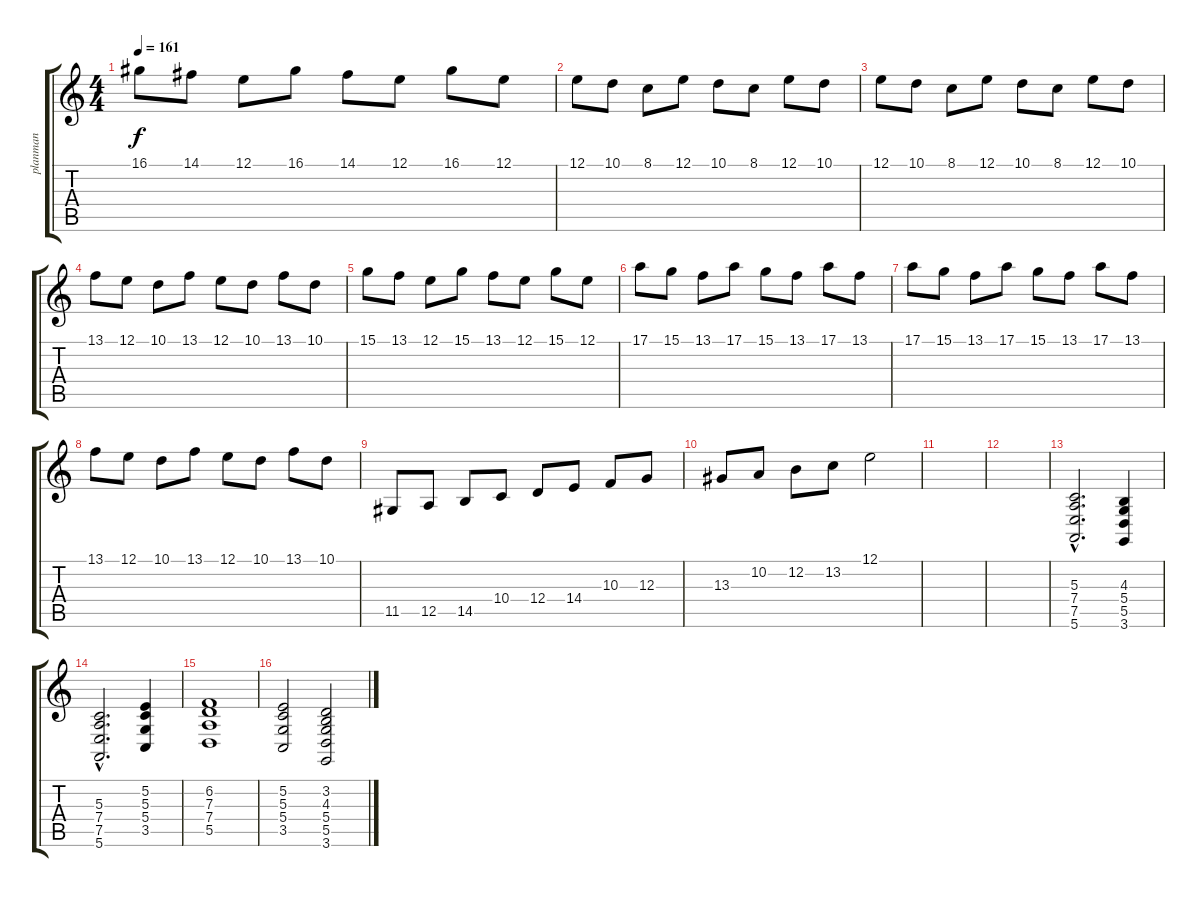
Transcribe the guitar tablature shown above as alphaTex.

\track ("planman" "planman") {instrument stringensemble1}
\staff {score tabs}
\tuning (E4 B3 G3 D3 A2 E2) {hide}
\ts (4 4)
\tempo 161
\clef g2
\ks c
16.1.8{dy f} 14.1.8 12.1.8 16.1.8 14.1.8 12.1.8 16.1.8 12.1.8 |
12.1.8{volume 10 instrument harpsichord} 10.1.8 8.1.8 12.1.8 10.1.8 8.1.8 12.1.8 10.1.8 |
12.1.8 10.1.8 8.1.8 12.1.8 10.1.8 8.1.8 12.1.8 10.1.8 |
13.1.8 12.1.8 10.1.8 13.1.8 12.1.8 10.1.8 13.1.8 10.1.8 |
15.1.8 13.1.8 12.1.8 15.1.8 13.1.8 12.1.8 15.1.8 12.1.8 |
17.1.8 15.1.8 13.1.8 17.1.8 15.1.8 13.1.8 17.1.8 13.1.8 |
17.1.8 15.1.8 13.1.8 17.1.8 15.1.8 13.1.8 17.1.8 13.1.8 |
13.1.8 12.1.8 10.1.8 13.1.8 12.1.8 10.1.8 13.1.8 10.1.8 |
11.5.8 12.5.8 14.5.8 10.4.8 12.4.8 14.4.8 10.3.8 12.3.8 |
13.3.8 10.2.8 12.2.8 13.2.8 12.1.2 |
|
|
(5.3{hac} 7.4{hac} 7.5{hac} 5.6{hac}).2{d} (4.3 5.4 5.5 3.6).4 |
(5.3{hac} 7.4{hac} 7.5{hac} 5.6{hac}).2{d} (5.2 5.3 5.4 3.5).4 |
(6.2 7.3 7.4 5.5).1 |
(5.2 5.3 5.4 3.5).2 (3.2 4.3 5.4 5.5 3.6).2
